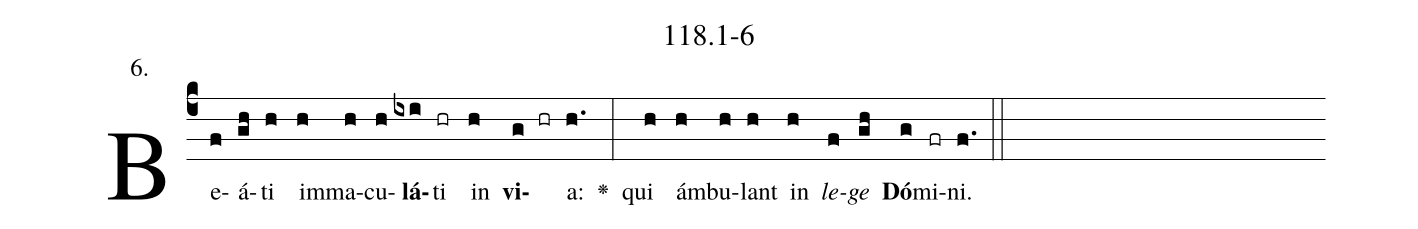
name: 118.1-6;
annotation: 6.;
%%
(c4)Be(f)á(gh)ti(h) im(h)ma(h)cu(h)<b>lá</b>(ixi)ti(hr) in(h) <b>vi</b>(g hr)a:(h.) <v>\greheightstar</v>(:) qui(h) ám(h)bu(h)lant(h) in(h) <i>le</i>(f)<i>ge</i>(gh) <b>Dó</b>(g)mi(fr)ni.(f.) (::)


%E(h) u(h) o(f) u(gh) a(g) e.(f.) (::)
